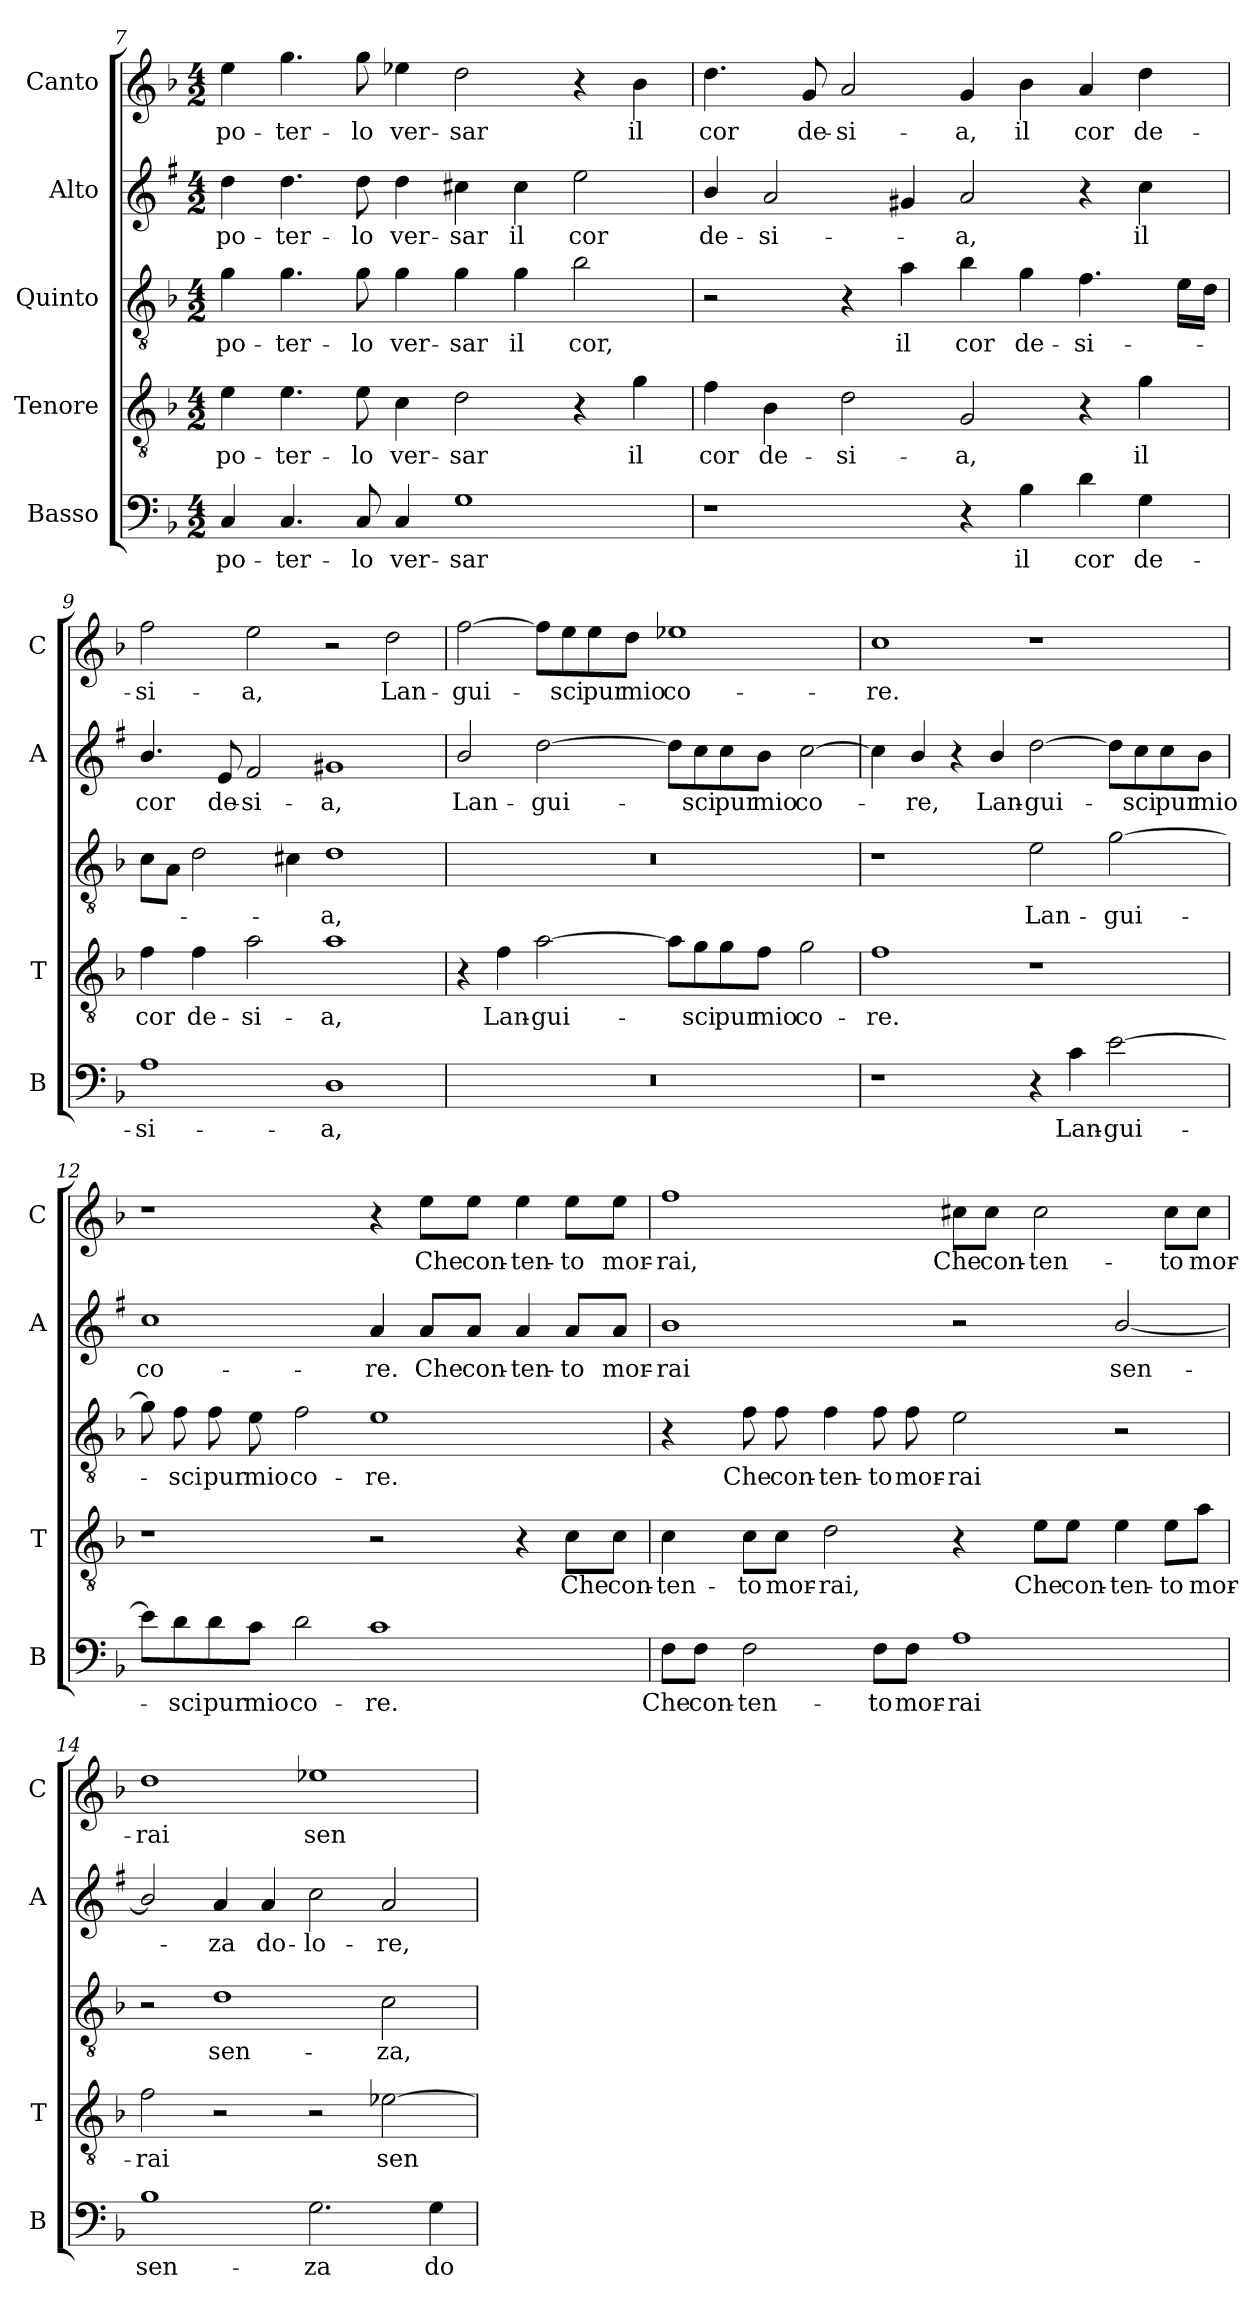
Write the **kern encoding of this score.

**kern	**text	**kern	**text	**kern	**text	**kern	**text	**kern	**text
*part5	*part5	*part4	*part4	*part3	*part3	*part2	*part2	*part1	*part1
*staff5	*staff5	*staff4	*staff4	*staff3	*staff3	*staff2	*staff2	*staff1	*staff1
*I"Basso	*	*I"Tenore	*	*I"Quinto	*	*I"Alto	*	*I"Canto	*
*I'B	*	*I'T	*	*	*	*I'A	*	*I'C	*
*clefF4	*	*clefGv2	*	*clefGv2	*	*clefG2	*	*clefG2	*
*	*	*	*	*	*	*ITrd1c2	*	*	*
*k[b-]	*	*k[b-]	*	*k[b-]	*	*k[b-]	*	*k[b-]	*
*F:	*	*F:	*	*F:	*	*F:	*	*F:	*
*M4/2	*	*M4/2	*	*M4/2	*	*M4/2	*	*M4/2	*
=7	=7	=7	=7	=7	=7	=7	=7	=7	=7
!	!LO:LY:b	!	!LO:LY:b	!	!LO:LY:b	!	!LO:LY:b	!	!LO:LY:b
4C/	po-	4e\	po-	4g\	po-	4cc\	po-	4ee\	po-
!	!LO:LY:b	!	!LO:LY:b	!	!LO:LY:b	!	!LO:LY:b	!	!LO:LY:b
4.C/	-ter-	4.e\	-ter-	4.g\	-ter-	4.cc\	-ter-	4.gg\	-ter-
!	!LO:LY:b	!	!LO:LY:b	!	!LO:LY:b	!	!LO:LY:b	!	!LO:LY:b
8C/	-lo	8e\	-lo	8g\	-lo	8cc\	-lo	8gg\	-lo
!	!LO:LY:b	!	!LO:LY:b	!	!LO:LY:b	!	!LO:LY:b	!	!LO:LY:b
4C/	ver-	4c\	ver-	4g\	ver-	4cc\	ver-	4ee-X\	ver-
!	!LO:LY:b	!	!LO:LY:b	!	!LO:LY:b	!	!LO:LY:b	!	!LO:LY:b
1G	-sar	2d\	-sar	4g\	-sar	4bn\	-sar	2dd\	-sar
!	!	!	!	!	!LO:LY:b	!	!LO:LY:b	!	!
.	.	.	.	4g\	il	4b\	il	.	.
!	!	!	!	!	!LO:LY:b	!	!LO:LY:b	!	!
.	.	4r	.	2b-\	cor,	2dd\	cor	4r	.
!	!	!	!LO:LY:b	!	!	!	!	!	!LO:LY:b
.	.	4g\	il	.	.	.	.	4b-\	il
=8	=8	=8	=8	=8	=8	=8	=8	=8	=8
!	!	!	!LO:LY:b	!	!	!	!LO:LY:b	!	!LO:LY:b
1r	.	4f\	cor	2r	.	4a/	de-	4.dd\	cor
!	!	!	!LO:LY:b	!	!	!	!LO:LY:b	!	!
.	.	4B-\	de-	.	.	2g/	-si-	.	.
!	!	!	!	!	!	!	!	!	!LO:LY:b
.	.	.	.	.	.	.	.	8g/	de-
!	!	!	!LO:LY:b	!	!	!	!	!	!LO:LY:b
.	.	2d\	-si-	4r	.	.	.	2a/	-si-
!	!	!	!	!	!LO:LY:b	!	!	!	!
.	.	.	.	4a\	il	4f#X/	.	.	.
!	!	!	!LO:LY:b	!	!LO:LY:b	!	!LO:LY:b	!	!LO:LY:b
4r	.	2G/	-a,	4b-\	cor	2g/	-a,	4g/	-a,
!	!LO:LY:b	!	!	!	!LO:LY:b	!	!	!	!LO:LY:b
4B-\	il	.	.	4g\	de-	.	.	4b-\	il
!	!LO:LY:b	!	!	!	!LO:LY:b	!	!	!	!LO:LY:b
4d\	cor	4r	.	4.f\	-si-	4r	.	4a/	cor
!	!LO:LY:b	!	!LO:LY:b	!	!	!	!LO:LY:b	!	!LO:LY:b
4G\	de-	4g\	il	.	.	4b-\	il	4dd\	de-
.	.	.	.	16e\LL	.	.	.	.	.
.	.	.	.	16d\JJ	.	.	.	.	.
!!LO:LB:g=z
=9	=9	=9	=9	=9	=9	=9	=9	=9	=9
!	!LO:LY:b	!	!LO:LY:b	!	!	!	!LO:LY:b	!	!LO:LY:b
1A	-si-	4f\	cor	8c\L	.	4.a/	cor	2ff\	-si-
.	.	.	.	8A\J	.	.	.	.	.
!	!	!	!LO:LY:b	!	!	!	!	!	!
.	.	4f\	de-	2d\	.	.	.	.	.
!	!	!	!	!	!	!	!LO:LY:b	!	!
.	.	.	.	.	.	8d/	de-	.	.
!	!	!	!LO:LY:b	!	!	!	!LO:LY:b	!	!LO:LY:b
.	.	2a\	-si-	.	.	2e/	-si-	2ee\	-a,
.	.	.	.	4c#X\	.	.	.	.	.
!	!LO:LY:b	!	!LO:LY:b	!	!LO:LY:b	!	!LO:LY:b	!	!
1D	-a,	1a	-a,	1d	-a,	1f#X	-a,	2r	.
!	!	!	!	!	!	!	!	!	!LO:LY:b
.	.	.	.	.	.	.	.	2dd\	Lan-
=10	=10	=10	=10	=10	=10	=10	=10	=10	=10
!	!	!	!	!	!	!	!LO:LY:b	!	!LO:LY:b
0r	.	4r	.	0r	.	2a/	Lan-	[2ff\	-gui-
!	!	!	!LO:LY:b	!	!	!	!	!	!
.	.	4f\	Lan-	.	.	.	.	.	.
!	!	!	!LO:LY:b	!	!	!	!LO:LY:b	!	!
.	.	[2a\	-gui-	.	.	[2cc\	-gui-	8ff\L]	.
!	!	!	!	!	!	!	!	!	!LO:LY:b
.	.	.	.	.	.	.	.	8ee\	-sci
!	!	!	!	!	!	!	!	!	!LO:LY:b
.	.	.	.	.	.	.	.	8ee\	pur
!	!	!	!	!	!	!	!	!	!LO:LY:b
.	.	.	.	.	.	.	.	8dd\J	mio
!	!	!	!	!	!	!	!	!	!LO:LY:b
.	.	8a\L]	.	.	.	8cc\L]	.	1ee-X	co-
!	!	!	!LO:LY:b	!	!	!	!LO:LY:b	!	!
.	.	8g\	-sci	.	.	8b-\	-sci	.	.
!	!	!	!LO:LY:b	!	!	!	!LO:LY:b	!	!
.	.	8g\	pur	.	.	8b-\	pur	.	.
!	!	!	!LO:LY:b	!	!	!	!LO:LY:b	!	!
.	.	8f\J	mio	.	.	8a\J	mio	.	.
!	!	!	!LO:LY:b	!	!	!	!LO:LY:b	!	!
.	.	2g\	co-	.	.	[2b-\	co-	.	.
=11	=11	=11	=11	=11	=11	=11	=11	=11	=11
!	!	!	!LO:LY:b	!	!	!	!	!	!LO:LY:b
1r	.	1f	-re.	1r	.	4b-\]	.	1cc	-re.
!	!	!	!	!	!	!	!LO:LY:b	!	!
.	.	.	.	.	.	4a/	-re,	.	.
.	.	.	.	.	.	4r	.	.	.
!	!	!	!	!	!	!	!LO:LY:b	!	!
.	.	.	.	.	.	4a/	Lan-	.	.
!	!	!	!	!	!LO:LY:b	!	!LO:LY:b	!	!
4r	.	1r	.	2e\	Lan-	[2cc\	-gui-	1r	.
!	!LO:LY:b	!	!	!	!	!	!	!	!
4c\	Lan-	.	.	.	.	.	.	.	.
!	!LO:LY:b	!	!	!	!LO:LY:b	!	!	!	!
[2e\	-gui-	.	.	[2g\	-gui-	8cc\L]	.	.	.
!	!	!	!	!	!	!	!LO:LY:b	!	!
.	.	.	.	.	.	8b-\	-sci	.	.
!	!	!	!	!	!	!	!LO:LY:b	!	!
.	.	.	.	.	.	8b-\	pur	.	.
!	!	!	!	!	!	!	!LO:LY:b	!	!
.	.	.	.	.	.	8a\J	mio	.	.
!!LO:LB:g=z
=12	=12	=12	=12	=12	=12	=12	=12	=12	=12
!	!	!	!	!	!	!	!LO:LY:b	!	!
8e\L]	.	1r	.	8g\]	.	1b-	co-	1r	.
!	!LO:LY:b	!	!	!	!LO:LY:b	!	!	!	!
8d\	-sci	.	.	8f\	-sci	.	.	.	.
!	!LO:LY:b	!	!	!	!LO:LY:b	!	!	!	!
8d\	pur	.	.	8f\	pur	.	.	.	.
!	!LO:LY:b	!	!	!	!LO:LY:b	!	!	!	!
8c\J	mio	.	.	8e\	mio	.	.	.	.
!	!LO:LY:b	!	!	!	!LO:LY:b	!	!	!	!
2d\	co-	.	.	2f\	co-	.	.	.	.
!	!LO:LY:b	!	!	!	!LO:LY:b	!	!LO:LY:b	!	!
1c	-re.	2r	.	1e	-re.	4g/	-re.	4r	.
!	!	!	!	!	!	!	!LO:LY:b	!	!LO:LY:b
.	.	.	.	.	.	8g/L	Che	8ee\L	Che
!	!	!	!	!	!	!	!LO:LY:b	!	!LO:LY:b
.	.	.	.	.	.	8g/J	con-	8ee\J	con-
!	!	!	!	!	!	!	!LO:LY:b	!	!LO:LY:b
.	.	4r	.	.	.	4g/	-ten-	4ee\	-ten-
!	!	!	!LO:LY:b	!	!	!	!LO:LY:b	!	!LO:LY:b
.	.	8c\L	Che	.	.	8g/L	-to	8ee\L	-to
!	!	!	!LO:LY:b	!	!	!	!LO:LY:b	!	!LO:LY:b
.	.	8c\J	con-	.	.	8g/J	mor-	8ee\J	mor-
=13	=13	=13	=13	=13	=13	=13	=13	=13	=13
!	!LO:LY:b	!	!LO:LY:b	!	!	!	!LO:LY:b	!	!LO:LY:b
8F\L	Che	4c\	-ten-	4r	.	1a	-rai	1ff	-rai,
!	!LO:LY:b	!	!	!	!	!	!	!	!
8F\J	con-	.	.	.	.	.	.	.	.
!	!LO:LY:b	!	!LO:LY:b	!	!LO:LY:b	!	!	!	!
2F\	-ten-	8c\L	-to	8f\	Che	.	.	.	.
!	!	!	!LO:LY:b	!	!LO:LY:b	!	!	!	!
.	.	8c\J	mor-	8f\	con-	.	.	.	.
!	!	!	!LO:LY:b	!	!LO:LY:b	!	!	!	!
.	.	2d\	-rai,	4f\	-ten-	.	.	.	.
!	!LO:LY:b	!	!	!	!LO:LY:b	!	!	!	!
8F\L	-to	.	.	8f\	-to	.	.	.	.
!	!LO:LY:b	!	!	!	!LO:LY:b	!	!	!	!
8F\J	mor-	.	.	8f\	mor-	.	.	.	.
!	!LO:LY:b	!	!	!	!LO:LY:b	!	!	!	!LO:LY:b
1A	-rai	4r	.	2e\	-rai	2r	.	8cc#X\L	Che
!	!	!	!	!	!	!	!	!	!LO:LY:b
.	.	.	.	.	.	.	.	8cc#\J	con-
!	!	!	!LO:LY:b	!	!	!	!	!	!LO:LY:b
.	.	8e\L	Che	.	.	.	.	2cc#\	-ten-
!	!	!	!LO:LY:b	!	!	!	!	!	!
.	.	8e\J	con-	.	.	.	.	.	.
!	!	!	!LO:LY:b	!	!	!	!LO:LY:b	!	!
.	.	4e\	-ten-	2r	.	[2a/	sen-	.	.
!	!	!	!LO:LY:b	!	!	!	!	!	!LO:LY:b
.	.	8e\L	-to	.	.	.	.	8cc#\L	-to
!	!	!	!LO:LY:b	!	!	!	!	!	!LO:LY:b
.	.	8a\J	mor-	.	.	.	.	8cc#\J	mor-
!!LO:PB:g=z
=14	=14	=14	=14	=14	=14	=14	=14	=14	=14
!	!LO:LY:b	!	!LO:LY:b	!	!	!	!	!	!LO:LY:b
1B-	sen-	2f\	-rai	2r	.	2a/]	.	1dd	-rai
!	!	!	!	!	!LO:LY:b	!	!LO:LY:b	!	!
.	.	2r	.	1d	sen-	4g/	-za	.	.
!	!	!	!	!	!	!	!LO:LY:b	!	!
.	.	.	.	.	.	4g/	do-	.	.
!	!LO:LY:b	!	!	!	!	!	!LO:LY:b	!	!LO:LY:b
2.G\	-za	2r	.	.	.	2b-\	-lo-	1ee-X	sen-
!	!	!	!LO:LY:b	!	!LO:LY:b	!	!LO:LY:b	!	!
.	.	[2e-X\	sen-	2c\	-za,	2g/	-re,	.	.
!	!LO:LY:b	!	!	!	!	!	!	!	!
4G\	do-	.	.	.	.	.	.	.	.
=	=	=	=	=	=	=	=	=	=
*-	*-	*-	*-	*-	*-	*-	*-	*-	*-
